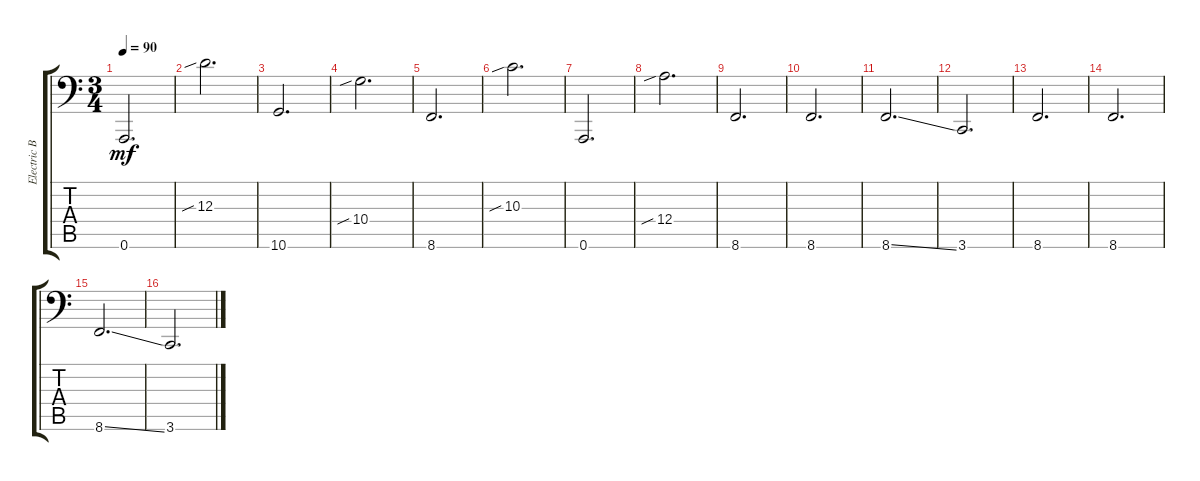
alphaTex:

\track ("Electric Bass" "Electric B") {instrument electricbassfinger}
\staff {score tabs}
\tuning (C3 G2 D2 A1 E1 A0) {hide}
\ts (3 4)
\tempo 90
\clef f4
\ks c
0.6.2{d dy mf} |
12.3{sib}.2{d} |
10.6.2{d} |
10.4{sib}.2{d} |
8.6.2{d} |
10.3{sib}.2{d} |
0.6.2{d} |
12.4{sib}.2{d} |
8.6.2{d} |
8.6.2{d} |
8.6{ss}.2{d} |
3.6.2{d} |
8.6.2{d} |
8.6.2{d} |
8.6{ss}.2{d} |
3.6.2{d}
